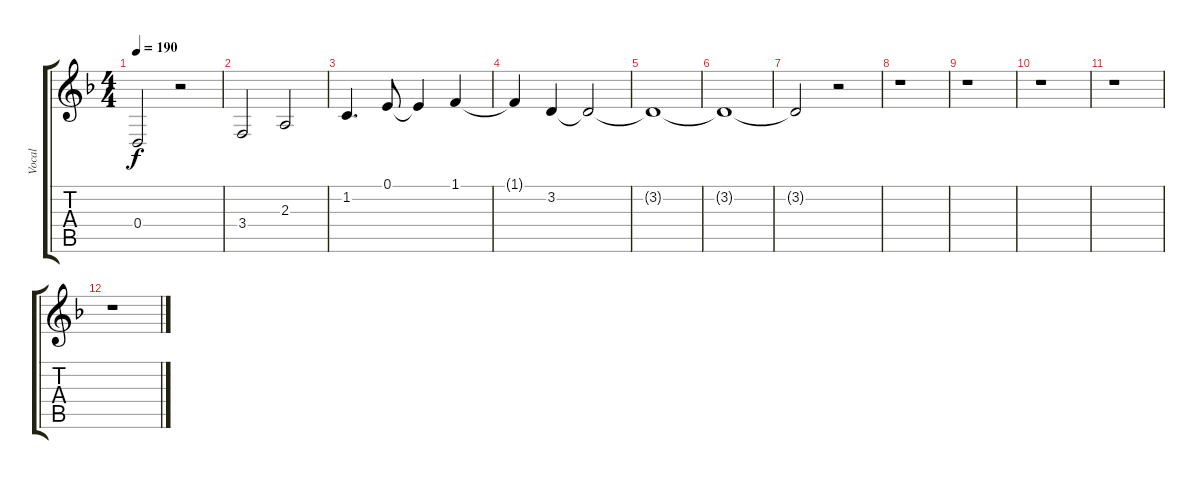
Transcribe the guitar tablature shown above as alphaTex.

\track ("Vocal" "Vocal") {instrument acousticgrandpiano}
\staff {score tabs}
\tuning (E4 B3 G3 D3 A2 E2) {hide}
\ts (4 4)
\tempo 190
\clef g2
\ks f
0.4.2{dy f} r.2 |
3.4.2 2.3.2 |
1.2.4{d} 0.1.8 0.1{t}.4 1.1.4 |
1.1{t}.4 3.2.4 3.2{t}.2 |
3.2{t}.1 |
3.2{t}.1 |
3.2{t}.2 r.2 |
r.1 |
r.1 |
r.1 |
r.1 |
r.1
